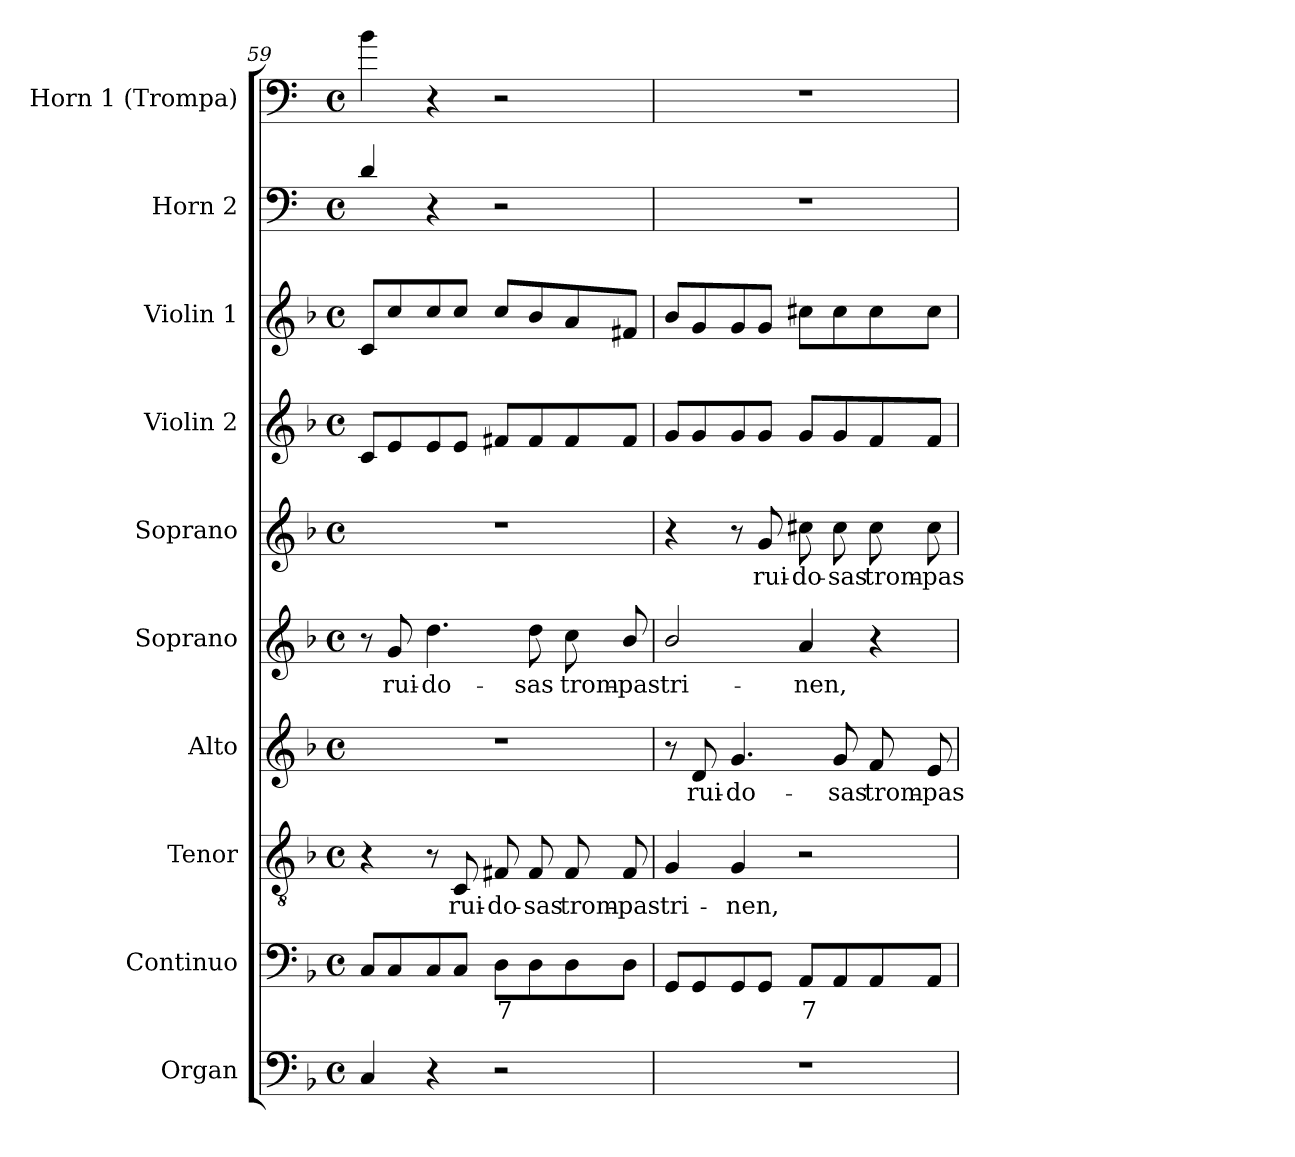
**kern	**kern	**text	**kern	**text	**kern	**text	**kern	**text	**kern	**text	**kern	**kern	**kern	**kern
*part10	*part9	*part9	*part8	*part8	*part7	*part7	*part6	*part6	*part5	*part5	*part4	*part3	*part2	*part1
*staff10	*staff9	*staff9	*staff8	*staff8	*staff7	*staff7	*staff6	*staff6	*staff5	*staff5	*staff4	*staff3	*staff2	*staff1
*I"Organ	*I"Continuo	*	*I"Tenor	*	*I"Alto	*	*I"Soprano	*	*I"Soprano	*	*I"Violin 2	*I"Violin 1	*I"Horn  2	*I"Horn  1 (Trompa)
*I'Org.	*I'Cont.	*	*I'T.	*	*I'A.	*	*I'S.	*	*I'S.	*	*I'Vln. 2	*I'Vln. 1	*I'Hn.	*I'Hn.
!!LO:PB:g=z
*clefF4	*clefF4	*	*clefGv2	*	*clefG2	*	*clefG2	*	*clefG2	*	*clefG2	*clefG2	*clefF4	*clefF4
*	*	*	*ITrd7c12	*	*	*	*	*	*	*	*	*	*ITrd4c7	*ITrd4c7
*k[b-]	*k[b-]	*	*k[b-]	*	*k[b-]	*	*k[b-]	*	*k[b-]	*	*k[b-]	*k[b-]	*k[b-]	*k[b-]
*F:	*F:	*	*F:	*	*F:	*	*F:	*	*F:	*	*F:	*F:	*F:	*F:
*M4/4	*M4/4	*	*M4/4	*	*M4/4	*	*M4/4	*	*M4/4	*	*M4/4	*M4/4	*M4/4	*M4/4
*met(c)	*met(c)	*	*met(c)	*	*met(c)	*	*met(c)	*	*met(c)	*	*met(c)	*met(c)	*met(c)	*met(c)
=59	=59	=59	=59	=59	=59	=59	=59	=59	=59	=59	=59	=59	=59	=59
4Ci/	8Ci/L	.	4r	.	1r	.	8r	.	1r	.	8ci/L	8ci/L	4Gi/	4ei\
!	!	!	!	!	!	!	!	!LO:LY:b:color=#000000	!	!	!	!	!	!
.	8Ci/	.	.	.	.	.	8gi/	rui-	.	.	8ei/	8cci/	.	.
!	!	!	!	!	!	!	!	!LO:LY:b:color=#000000	!	!	!	!	!	!
4r	8Ci/	.	8r	.	.	.	4.ddi\	-do-	.	.	8ei/	8cci/	4r	4r
!	!	!	!	!LO:LY:b:color=#000000	!	!	!	!	!	!	!	!	!	!
.	8Ci/J	.	8CCi/	rui-	.	.	.	.	.	.	8ei/J	8cci/J	.	.
!	!	!LO:LY:b:color=#000000	!	!	!	!	!	!	!	!	!	!	!	!
!	!	!	!	!LO:LY:b:color=#000000	!	!	!	!	!	!	!	!	!	!
2r	8Di\L	7	8FF#Xi/	-do-	.	.	.	.	.	.	8f#Xi/L	8cci/L	2r	2r
!	!	!	!	!LO:LY:b:color=#000000	!	!	!	!	!	!	!	!	!	!
!	!	!	!	!	!	!	!	!LO:LY:b:color=#000000	!	!	!	!	!	!
.	8Di\	.	8FF#i/	-sas	.	.	8ddi\	-sas	.	.	8f#i/	8b-i/	.	.
!	!	!	!	!LO:LY:b:color=#000000	!	!	!	!	!	!	!	!	!	!
!	!	!	!	!	!	!	!	!LO:LY:b:color=#000000	!	!	!	!	!	!
.	8Di\	.	8FF#i/	trom-	.	.	8cci\	trom-	.	.	8f#i/	8ai/	.	.
!	!	!	!	!LO:LY:b:color=#000000	!	!	!	!	!	!	!	!	!	!
!	!	!	!	!	!	!	!	!LO:LY:b:color=#000000	!	!	!	!	!	!
.	8Di\J	.	8FF#i/	-pas	.	.	8b-i/	-pas	.	.	8f#i/J	8f#Xi/J	.	.
=60	=60	=60	=60	=60	=60	=60	=60	=60	=60	=60	=60	=60	=60	=60
!	!	!	!	!LO:LY:b:color=#000000	!	!	!	!	!	!	!	!	!	!
!	!	!	!	!	!	!	!	!LO:LY:b:color=#000000	!	!	!	!	!	!
1r	8GGi/L	.	4GGi/	tri-	8r	.	2b-i/	tri-	4r	.	8gi/L	8b-i/L	1r	1r
!	!	!	!	!	!	!LO:LY:b:color=#000000	!	!	!	!	!	!	!	!
.	8GGi/	.	.	.	8di/	rui-	.	.	.	.	8gi/	8gi/	.	.
!	!	!	!	!LO:LY:b:color=#000000	!	!	!	!	!	!	!	!	!	!
!	!	!	!	!	!	!LO:LY:b:color=#000000	!	!	!	!	!	!	!	!
.	8GGi/	.	4GGi/	-nen,	4.gi/	-do-	.	.	8r	.	8gi/	8gi/	.	.
!	!	!	!	!	!	!	!	!	!	!LO:LY:b:color=#000000	!	!	!	!
.	8GGi/J	.	.	.	.	.	.	.	8gi/	rui-	8gi/J	8gi/J	.	.
!	!	!LO:LY:b:color=#000000	!	!	!	!	!	!	!	!	!	!	!	!
!	!	!	!	!	!	!	!	!LO:LY:b:color=#000000	!	!	!	!	!	!
!	!	!	!	!	!	!	!	!	!	!LO:LY:b:color=#000000	!	!	!	!
.	8AAi/L	7	2r	.	.	.	4ai/	-nen,	8cc#Xi\	-do-	8gi/L	8cc#Xi\L	.	.
!	!	!	!	!	!	!LO:LY:b:color=#000000	!	!	!	!	!	!	!	!
!	!	!	!	!	!	!	!	!	!	!LO:LY:b:color=#000000	!	!	!	!
.	8AAi/	.	.	.	8gi/	-sas	.	.	8cc#i\	-sas	8gi/	8cc#i\	.	.
!	!	!	!	!	!	!LO:LY:b:color=#000000	!	!	!	!	!	!	!	!
!	!	!	!	!	!	!	!	!	!	!LO:LY:b:color=#000000	!	!	!	!
.	8AAi/	.	.	.	8fi/	trom-	4r	.	8cc#i\	trom-	8fi/	8cc#i\	.	.
!	!	!	!	!	!	!LO:LY:b:color=#000000	!	!	!	!	!	!	!	!
!	!	!	!	!	!	!	!	!	!	!LO:LY:b:color=#000000	!	!	!	!
.	8AAi/J	.	.	.	8ei/	-pas	.	.	8cc#i\	-pas	8fi/J	8cc#i\J	.	.
=	=	=	=	=	=	=	=	=	=	=	=	=	=	=
*-	*-	*-	*-	*-	*-	*-	*-	*-	*-	*-	*-	*-	*-	*-
